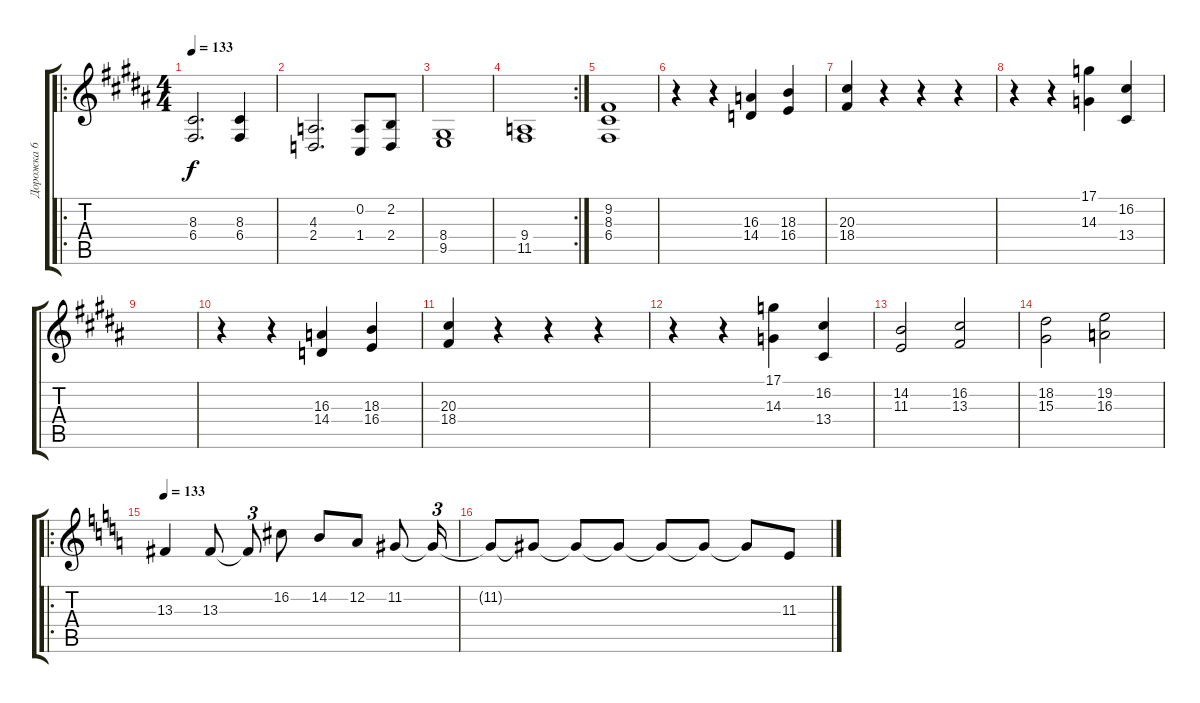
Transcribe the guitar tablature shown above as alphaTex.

\track ("Дорожка 6" "Дорожка 6") {instrument electricgrandpiano}
\staff {score tabs}
\tuning (D4 A3 F3 C3 G2 D2) {hide}
\ro
\ts (4 4)
\tempo 133
\clef g2
\ks g#minor
(8.3 6.4).2{d dy f volume 14 instrument electricgrandpiano} (8.3 6.4).4 |
(4.3 2.4).2{d} (0.2 1.4).8 (2.2 2.4).8 |
(8.4 9.5).1 |
\rc 2
(9.4 11.5).1 |
(9.2 8.3 6.4).1{instrument tremolostrings} |
r.4 r.4 (16.3 14.4).4{volume 15 instrument stringensemble1} (18.3 16.4).4 |
(20.3 18.4).4 r.4 r.4 r.4 |
r.4 r.4 (17.1 14.3).4 (16.2 13.4).4 |
|
r.4 r.4 (16.3 14.4).4{volume 15 instrument stringensemble1} (18.3 16.4).4 |
(20.3 18.4).4 r.4 r.4 r.4 |
r.4 r.4 (17.1 14.3).4 (16.2 13.4).4 |
(14.2 11.3).2{instrument stringensemble1} (16.2 13.3).2 |
(18.2 15.3).2 (19.2 16.3).2 |
\ro
\tempo 133
\ks c
13.3.4 13.3.8 13.3{t}.8{tu (3 2)} 16.2.8 14.2.8 12.2.8 11.2.8 11.2{t}.16{tu (3 2)} |
11.2{t}.8 11.2{t}.8 11.2{t}.8 11.2{t}.8 11.2{t}.8 11.2{t}.8 11.2{t}.8 11.3.8
